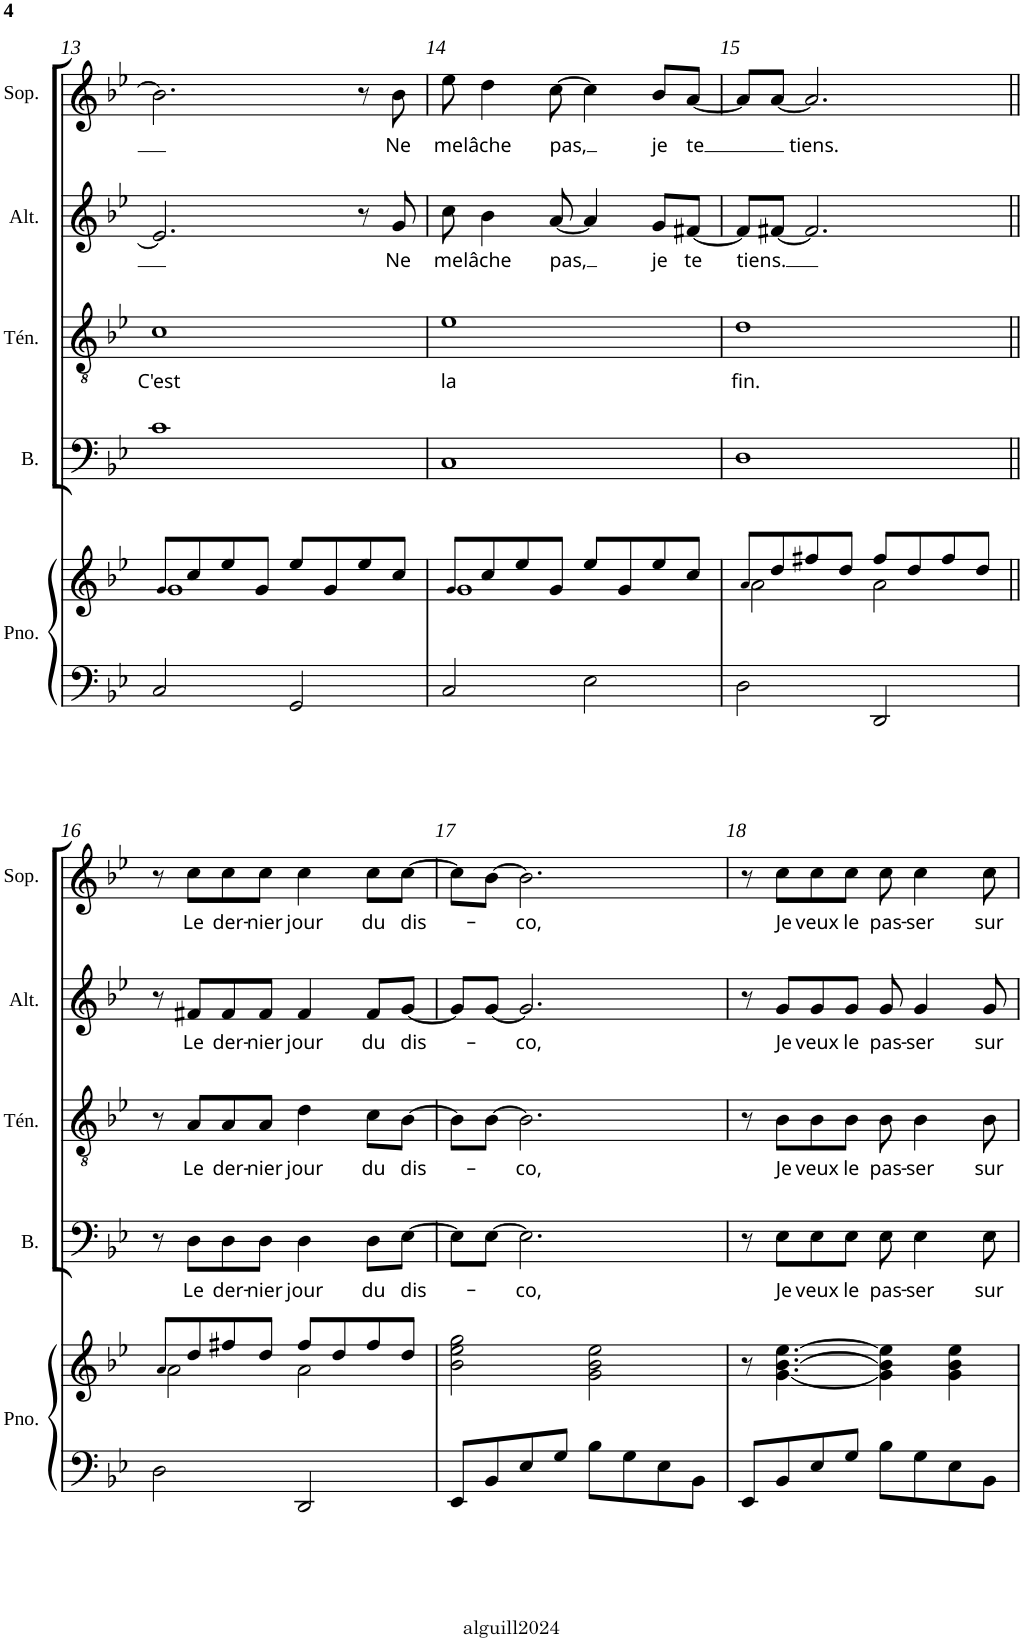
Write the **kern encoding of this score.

**kern	**kern	**kern	**text	**kern	**text	**kern	**text	**kern	**text
*part5	*part5	*part4	*part4	*part3	*part3	*part2	*part2	*part1	*part1
*staff6	*staff5	*staff4	*staff4	*staff3	*staff3	*staff2	*staff2	*staff1	*staff1
*I"Piano	*	*I"Basse	*	*I"Ténor	*	*I"Alto	*	*I"Soprano	*
*I'Pno.	*	*I'B.	*	*I'Tén.	*	*I'Alt.	*	*I'Sop.	*
!!LO:PB:g=z
*clefF4	*clefG2	*clefF4	*	*clefGv2	*	*clefG2	*	*clefG2	*
*k[b-e-]	*k[b-e-]	*k[b-e-]	*	*k[b-e-]	*	*k[b-e-]	*	*k[b-e-]	*
*g:	*g:	*g:	*	*g:	*	*g:	*	*g:	*
*M4/4	*M4/4	*M4/4	*	*M4/4	*	*M4/4	*	*M4/4	*
*met(c)	*met(c)	*met(c)	*	*met(c)	*	*met(c)	*	*met(c)	*
=13	=13	=13	=13	=13	=13	=13	=13	=13	=13
*	*^	*	*	*	*	*	*	*	*
!	!	!	!	!	!	!LO:LY:b	!	!	!	!
2C/	8g/L	1g	1c	.	1c	C'est	2.e-/]	.	2.b-\]	.
.	8cc/	.	.	.	.	.	.	.	.	.
.	8ee-/	.	.	.	.	.	.	.	.	.
.	8g/J	.	.	.	.	.	.	.	.	.
2GG/	8ee-/L	.	.	.	.	.	.	.	.	.
.	8g/	.	.	.	.	.	.	.	.	.
.	8ee-/	.	.	.	.	.	8r	.	8r	.
!	!	!	!	!	!	!	!	!LO:LY:b	!	!LO:LY:b
.	8cc/J	.	.	.	.	.	8g/	Ne	8b-\	Ne
=14	=14	=14	=14	=14	=14	=14	=14	=14	=14	=14
!	!	!	!	!	!	!LO:LY:b	!	!LO:LY:b	!	!LO:LY:b
2C/	8g/L	1g	1C	.	1e-	la	8cc\	me	8ee-\	me
!	!	!	!	!	!	!	!	!LO:LY:b	!	!LO:LY:b
.	8cc/	.	.	.	.	.	4b-\	lâche	4dd\	lâche
.	8ee-/	.	.	.	.	.	.	.	.	.
!	!	!	!	!	!	!	!	!LO:LY:b	!	!LO:LY:b
.	8g/J	.	.	.	.	.	[8a/	pas,	[8cc\	pas,
2E-\	8ee-/L	.	.	.	.	.	4a/]	.	4cc\]	.
.	8g/	.	.	.	.	.	.	.	.	.
!	!	!	!	!	!	!	!	!LO:LY:b	!	!LO:LY:b
.	8ee-/	.	.	.	.	.	8g/L	je	8b-/L	je
!	!	!	!	!	!	!	!	!LO:LY:b	!	!LO:LY:b
.	8cc/J	.	.	.	.	.	[8f#X/J	te	[8a/J	te
=15	=15	=15	=15	=15	=15	=15	=15	=15	=15	=15
!	!	!	!	!	!	!LO:LY:b	!	!LO:LY:b	!	!
2D\	8a/L	2a\	1D	.	1d	fin.	8f#/L]	tiens.	8a/L]	.
.	8dd/	.	.	.	.	.	[8f#X/J	.	[8a/J	.
!	!	!	!	!	!	!	!	!	!	!LO:LY:b
.	8ff#X/	.	.	.	.	.	2.f#/]	.	2.a/]	tiens.
.	8dd/J	.	.	.	.	.	.	.	.	.
2DD/	8ff#/L	2a\	.	.	.	.	.	.	.	.
.	8dd/	.	.	.	.	.	.	.	.	.
.	8ff#/	.	.	.	.	.	.	.	.	.
.	8dd/J	.	.	.	.	.	.	.	.	.
!!LO:LB:g=z
=16||	=16||	=16||	=16||	=16||	=16||	=16||	=16||	=16||	=16||	=16||
2D\	8a/L	2a\	8r	.	8r	.	8r	.	8r	.
!	!	!	!	!LO:LY:b	!	!LO:LY:b	!	!LO:LY:b	!	!LO:LY:b
.	8dd/	.	8D\L	Le	8A/L	Le	8f#X/L	Le	8cc\L	Le
!	!	!	!	!LO:LY:b	!	!LO:LY:b	!	!LO:LY:b	!	!LO:LY:b
.	8ff#X/	.	8D\	der-	8A/	der-	8f#/	der-	8cc\	der-
!	!	!	!	!LO:LY:b	!	!LO:LY:b	!	!LO:LY:b	!	!LO:LY:b
.	8dd/J	.	8D\J	-nier	8A/J	-nier	8f#/J	-nier	8cc\J	-nier
!	!	!	!	!LO:LY:b	!	!LO:LY:b	!	!LO:LY:b	!	!LO:LY:b
2DD/	8ff#/L	2a\	4D\	jour	4d\	jour	4f#/	jour	4cc\	jour
.	8dd/	.	.	.	.	.	.	.	.	.
!	!	!	!	!LO:LY:b	!	!LO:LY:b	!	!LO:LY:b	!	!LO:LY:b
.	8ff#/	.	8D\L	du	8c\L	du	8f#/L	du	8cc\L	du
!	!	!	!	!LO:LY:b	!	!LO:LY:b	!	!LO:LY:b	!	!LO:LY:b
.	8dd/J	.	[8E-\J	dis-	[8B-\J	dis-	[8g/J	dis-	[8cc\J	dis-
*	*v	*v	*	*	*	*	*	*	*	*
=17	=17	=17	=17	=17	=17	=17	=17	=17	=17
8EE-/L	2b-\ 2ee-\ 2gg\	8E-\L]	.	8B-\L]	.	8g/L]	.	8cc\L]	.
8BB-/	.	[8E-\J	.	[8B-\J	.	[8g/J	.	[8b-\J	.
!	!	!	!LO:LY:b	!	!LO:LY:b	!	!LO:LY:b	!	!LO:LY:b
8E-/	.	2.E-\]	-co,	2.B-\]	-co,	2.g/]	-co,	2.b-\]	-co,
8G/J	.	.	.	.	.	.	.	.	.
8B-\L	2g\ 2b-\ 2ee-\	.	.	.	.	.	.	.	.
8G\	.	.	.	.	.	.	.	.	.
8E-\	.	.	.	.	.	.	.	.	.
8BB-\J	.	.	.	.	.	.	.	.	.
=18	=18	=18	=18	=18	=18	=18	=18	=18	=18
8EE-/L	8r	8r	.	8r	.	8r	.	8r	.
!	!	!	!LO:LY:b	!	!LO:LY:b	!	!LO:LY:b	!	!LO:LY:b
8BB-/	[4.g\ [4.b-\ [4.ee-\	8E-\L	Je	8B-\L	Je	8g/L	Je	8cc\L	Je
!	!	!	!LO:LY:b	!	!LO:LY:b	!	!LO:LY:b	!	!LO:LY:b
8E-/	.	8E-\	veux	8B-\	veux	8g/	veux	8cc\	veux
!	!	!	!LO:LY:b	!	!LO:LY:b	!	!LO:LY:b	!	!LO:LY:b
8G/J	.	8E-\J	le	8B-\J	le	8g/J	le	8cc\J	le
!	!	!	!LO:LY:b	!	!LO:LY:b	!	!LO:LY:b	!	!LO:LY:b
8B-\L	4g\] 4b-\] 4ee-\]	8E-\	pas-	8B-\	pas-	8g/	pas-	8cc\	pas-
!	!	!	!LO:LY:b	!	!LO:LY:b	!	!LO:LY:b	!	!LO:LY:b
8G\	.	4E-\	-ser	4B-\	-ser	4g/	-ser	4cc\	-ser
8E-\	4g\ 4b-\ 4ee-\	.	.	.	.	.	.	.	.
!	!	!	!LO:LY:b	!	!LO:LY:b	!	!LO:LY:b	!	!LO:LY:b
8BB-\J	.	8E-\	sur	8B-\	sur	8g/	sur	8cc\	sur
=	=	=	=	=	=	=	=	=	=
*-	*-	*-	*-	*-	*-	*-	*-	*-	*-
